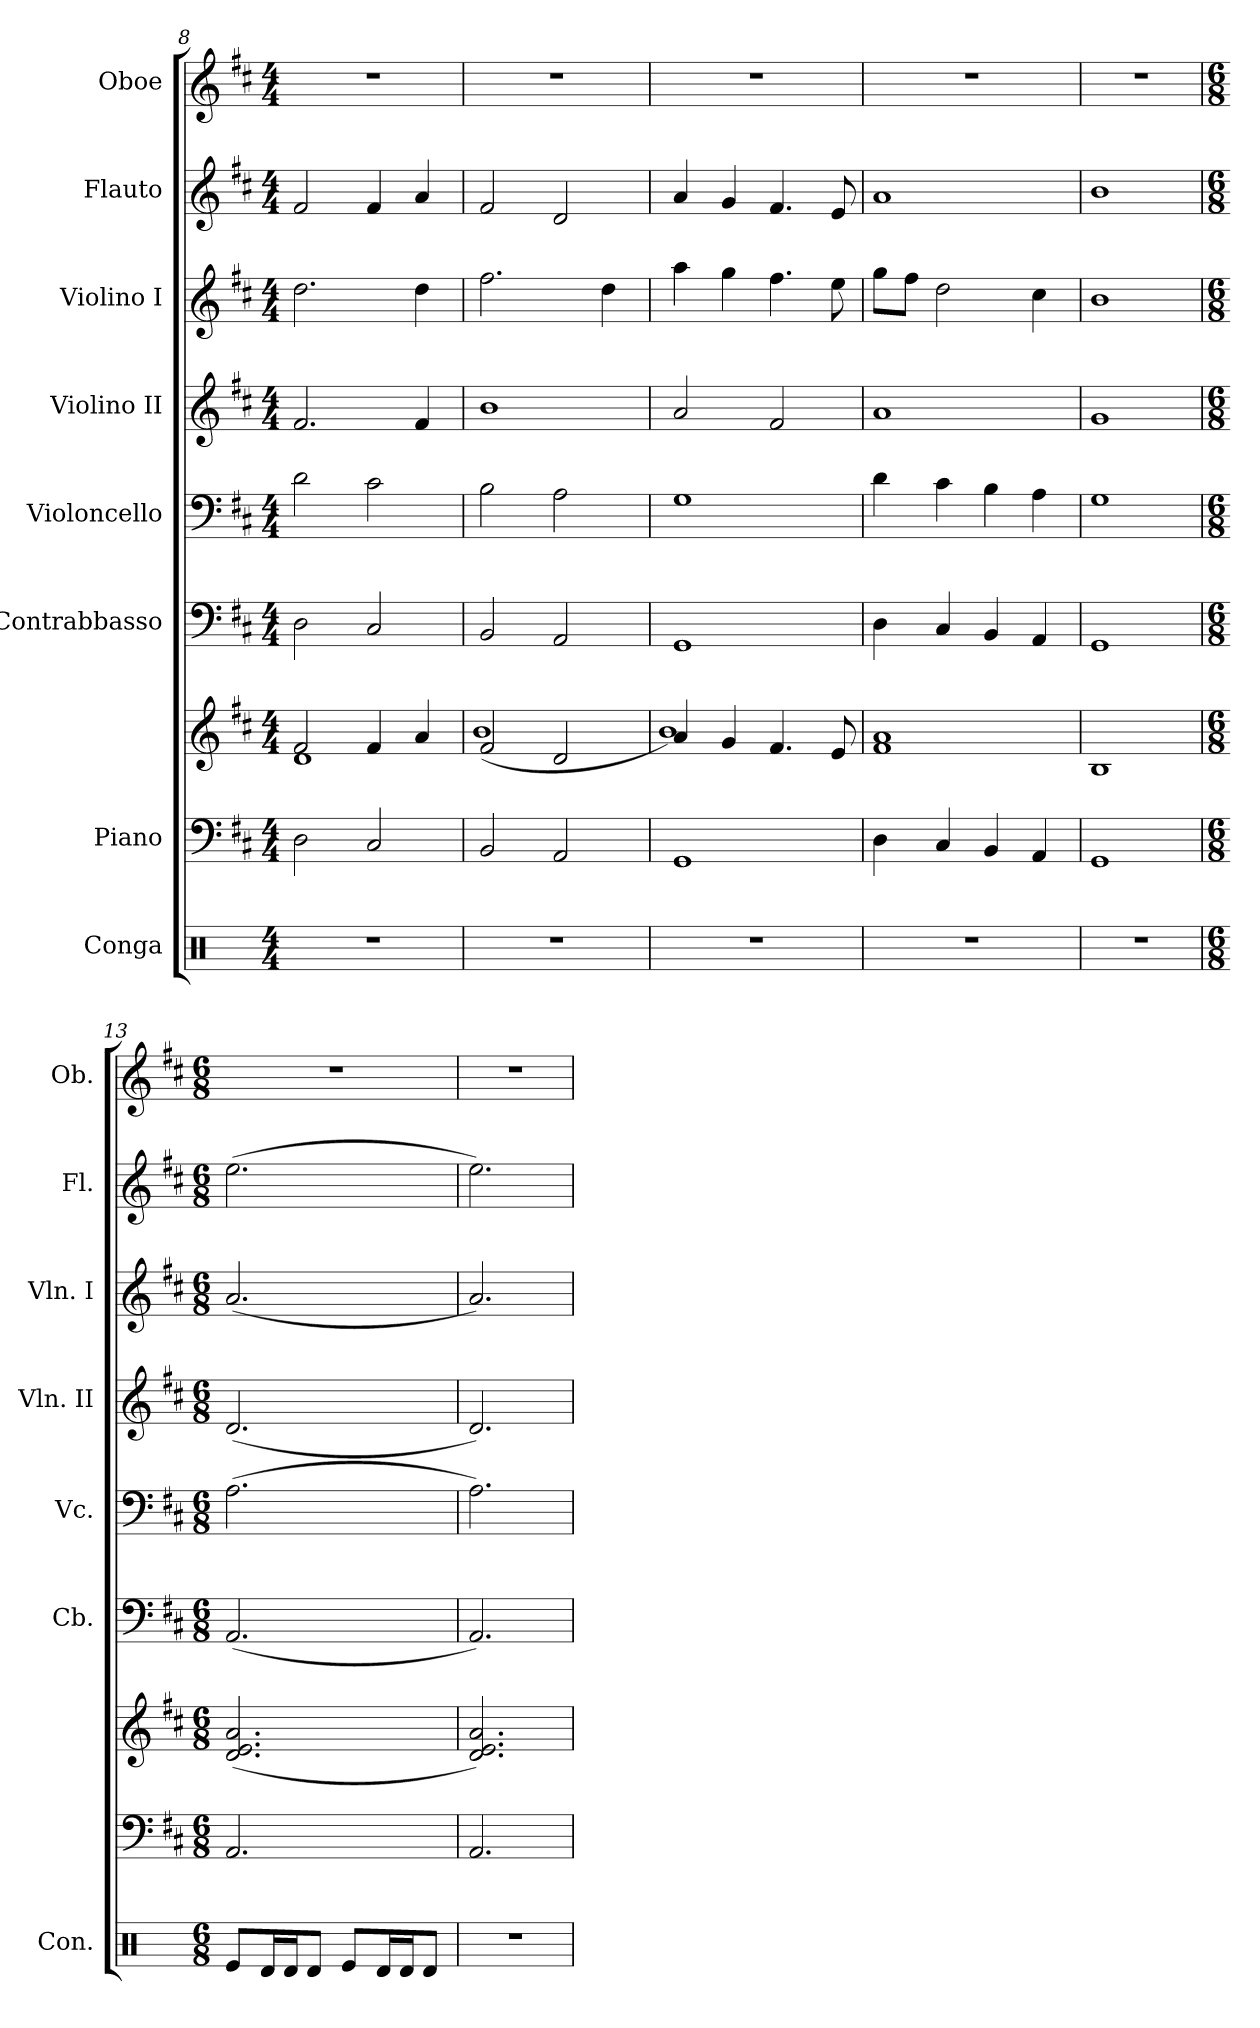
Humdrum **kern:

**kern	**kern	**kern	**kern	**kern	**kern	**kern	**kern	**kern
*part8	*part7	*part7	*part6	*part5	*part4	*part3	*part2	*part1
*staff9	*staff8	*staff7	*staff6	*staff5	*staff4	*staff3	*staff2	*staff1
*I"Conga	*I"Piano	*	*I"Contrabbasso	*I"Violoncello	*I"Violino II	*I"Violino I	*I"Flauto	*I"Oboe
*I'Con.	*	*	*I'Cb.	*I'Vc.	*I'Vln. II	*I'Vln. I	*I'Fl.	*I'Ob.
*clefX	*clefF4	*clefG2	*clefF4	*clefF4	*clefG2	*clefG2	*clefG2	*clefG2
*	*	*	*ITrd7c12	*	*	*	*	*
*k[]	*k[f#c#]	*k[f#c#]	*k[f#c#]	*k[f#c#]	*k[f#c#]	*k[f#c#]	*k[f#c#]	*k[f#c#]
*M4/4	*M4/4	*M4/4	*M4/4	*M4/4	*M4/4	*M4/4	*M4/4	*M4/4
=8	=8	=8	=8	=8	=8	=8	=8	=8
*	*	*^	*	*	*	*	*	*
1r	2D\	2f#/	1d	2DD\	2d\	2.f#/	2.dd\	2f#/	1r
.	2C#/	4f#/	.	2CC#/	2c#\	.	.	4f#/	.
.	.	4a/	.	.	.	4f#/	4dd\	4a/	.
=9	=9	=9	=9	=9	=9	=9	=9	=9	=9
1r	2BB/	2f#/	(<1b	2BBB/	2B\	1b	2.ff#\	2f#/	1r
.	2AA/	2d/	.	2AAA/	2A\	.	.	2d/	.
.	.	.	.	.	.	.	4dd\	.	.
=10	=10	=10	=10	=10	=10	=10	=10	=10	=10
1r	1GG	4a/	1b)	1GGG	1G	2a/	4aa\	4a/	1r
.	.	4g/	.	.	.	.	4gg\	4g/	.
.	.	4.f#/	.	.	.	2f#/	4.ff#\	4.f#/	.
.	.	8e/	.	.	.	.	8ee\	8e/	.
*	*	*v	*v	*	*	*	*	*	*
=11	=11	=11	=11	=11	=11	=11	=11	=11
1r	4D\	1f# 1a	4DD\	4d\	1a	8gg\L	1a	1r
.	.	.	.	.	.	8ff#\J	.	.
.	4C#/	.	4CC#/	4c#\	.	2dd\	.	.
.	4BB/	.	4BBB/	4B\	.	.	.	.
.	4AA/	.	4AAA/	4A\	.	4cc#\	.	.
=12	=12	=12	=12	=12	=12	=12	=12	=12
1r	1GG	1B	1GGG	1G	1g	1b	1b	1r
=13	=13	=13	=13	=13	=13	=13	=13	=13
*M6/8	*M6/8	*M6/8	*M6/8	*M6/8	*M6/8	*M6/8	*M6/8	*M6/8
*	*	*	*	*	*	*	*	*MM100
8Re/L	2.AA/	(<2.d/ 2.e/ 2.a/	(<2.AAA/	(>2.A\	(<2.d/	(<2.a/	(>2.ee\	2.r
16Rd/L	.	.	.	.	.	.	.	.
16Rd/J	.	.	.	.	.	.	.	.
8Rd/J	.	.	.	.	.	.	.	.
8Re/L	.	.	.	.	.	.	.	.
16Rd/L	.	.	.	.	.	.	.	.
16Rd/J	.	.	.	.	.	.	.	.
8Rd/J	.	.	.	.	.	.	.	.
!!LO:LB:g=z
=14	=14	=14	=14	=14	=14	=14	=14	=14
2.r	2.AA/	2.d/ 2.e/ 2.a/)	2.AAA/)	2.A\)	2.d/)	2.a/)	2.ee\)	2.r
=	=	=	=	=	=	=	=	=
*-	*-	*-	*-	*-	*-	*-	*-	*-
